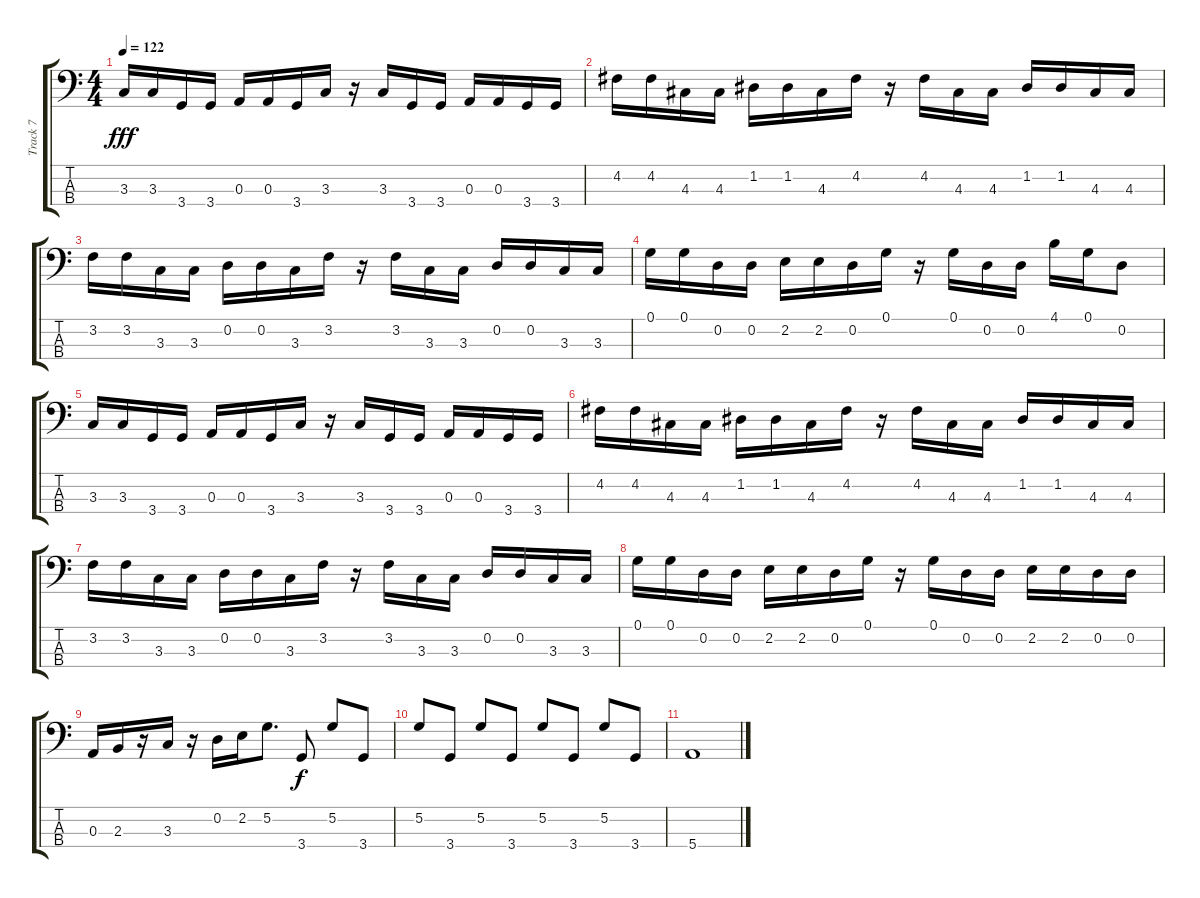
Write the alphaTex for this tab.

\track ("Track 7" "Track 7") {instrument electricbassfinger}
\staff {score tabs}
\tuning (G2 D2 A1 E1) {hide}
\ts (4 4)
\tempo 122
\clef f4
\ks c
3.3.16{dy fff} 3.3.16 3.4.16 3.4.16 0.3.16 0.3.16 3.4.16 3.3.16 r.16 3.3.16 3.4.16 3.4.16 0.3.16 0.3.16 3.4.16 3.4.16 |
4.2.16 4.2.16 4.3.16 4.3.16 1.2.16 1.2.16 4.3.16 4.2.16 r.16 4.2.16 4.3.16 4.3.16 1.2.16 1.2.16 4.3.16 4.3.16 |
3.2.16 3.2.16 3.3.16 3.3.16 0.2.16 0.2.16 3.3.16 3.2.16 r.16 3.2.16 3.3.16 3.3.16 0.2.16 0.2.16 3.3.16 3.3.16 |
0.1.16 0.1.16 0.2.16 0.2.16 2.2.16 2.2.16 0.2.16 0.1.16 r.16 0.1.16 0.2.16 0.2.16 4.1.16 0.1.16 0.2.8 |
3.3.16 3.3.16 3.4.16 3.4.16 0.3.16 0.3.16 3.4.16 3.3.16 r.16 3.3.16 3.4.16 3.4.16 0.3.16 0.3.16 3.4.16 3.4.16 |
4.2.16 4.2.16 4.3.16 4.3.16 1.2.16 1.2.16 4.3.16 4.2.16 r.16 4.2.16 4.3.16 4.3.16 1.2.16 1.2.16 4.3.16 4.3.16 |
3.2.16 3.2.16 3.3.16 3.3.16 0.2.16 0.2.16 3.3.16 3.2.16 r.16 3.2.16 3.3.16 3.3.16 0.2.16 0.2.16 3.3.16 3.3.16 |
0.1.16 0.1.16 0.2.16 0.2.16 2.2.16 2.2.16 0.2.16 0.1.16 r.16 0.1.16 0.2.16 0.2.16 2.2.16 2.2.16 0.2.16 0.2.16 |
0.3.16 2.3.16 r.16 3.3.16 r.16 0.2.16 2.2.16 5.2.8{d} 3.4.8{dy f} 5.2.8 3.4.8 |
5.2.8 3.4.8 5.2.8 3.4.8 5.2.8 3.4.8 5.2.8 3.4.8 |
5.4.1
